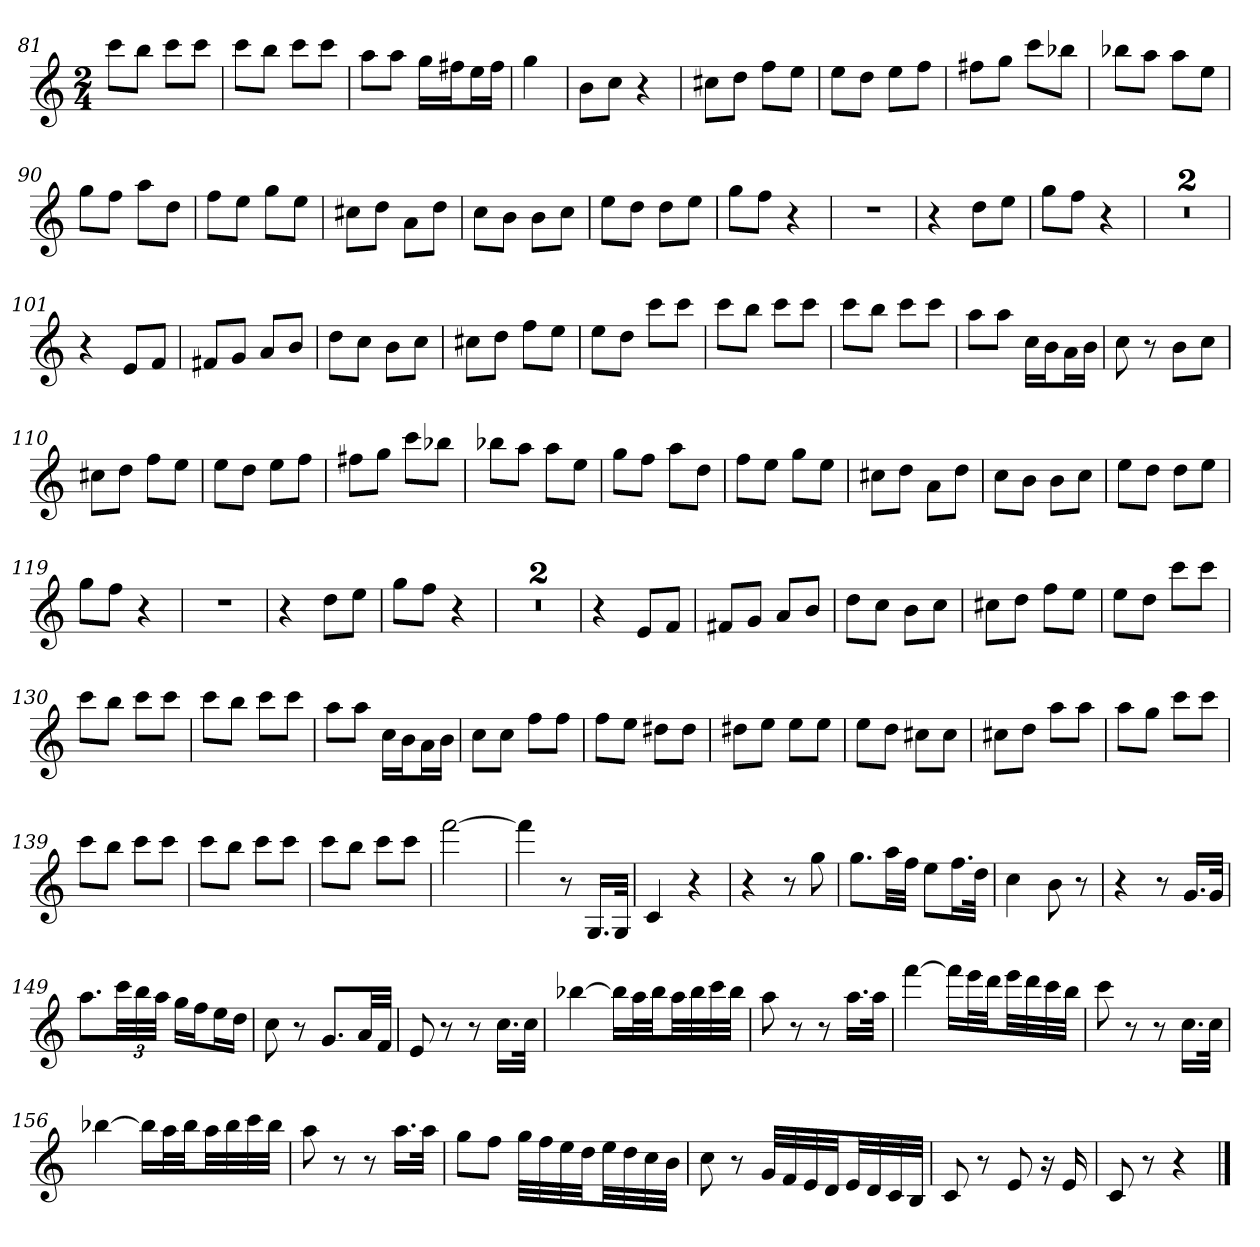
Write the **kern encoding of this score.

**kern
*part1
*staff1
*clefG2
*k[]
*C:
*M2/4
=81
8ccc\L
8bb\J
8ccc\L
8ccc\J
=82
8ccc\L
8bb\J
8ccc\L
8ccc\J
=83
8aa\L
8aa\J
16gg\LL
16ff#X\J
16ee\L
16ff#\JJ
=84
4gg
=85
8b\L
8cc\J
4r
=86
8cc#X\L
8dd\J
8ff\L
8ee\J
=87
8ee\L
8dd\J
8ee\L
8ff\J
=88
8ff#X\L
8gg\J
8ccc\L
8bb-X\J
=89
8bb-X\L
8aa\J
8aa\L
8ee\J
=90
8gg\L
8ff\J
8aa\L
8dd\J
=91
8ff\L
8ee\J
8gg\L
8ee\J
=92
8cc#X\L
8dd\J
8a\L
8dd\J
=93
8cc\L
8b\J
8b\L
8cc\J
=94
8ee\L
8dd\J
8dd\L
8ee\J
=95
8gg\L
8ff\J
4r
=96
2r
=97
4r
8dd\L
8ee\J
=98
8gg\L
8ff\J
4r
=99
2r
=100
2r
=101
4r
8e/L
8f/J
=102
8f#X/L
8g/J
8a/L
8b/J
=103
8dd\L
8cc\J
8b\L
8cc\J
=104
8cc#X\L
8dd\J
8ff\L
8ee\J
=105
8ee\L
8dd\J
8ccc\L
8ccc\J
=106
8ccc\L
8bb\J
8ccc\L
8ccc\J
=107
8ccc\L
8bb\J
8ccc\L
8ccc\J
=108
8aa\L
8aa\J
16cc\LL
16b\J
16a\L
16b\JJ
=109
8cc
8r
8b\L
8cc\J
=110
8cc#X\L
8dd\J
8ff\L
8ee\J
=111
8ee\L
8dd\J
8ee\L
8ff\J
=112
8ff#X\L
8gg\J
8ccc\L
8bb-X\J
=113
8bb-X\L
8aa\J
8aa\L
8ee\J
=114
8gg\L
8ff\J
8aa\L
8dd\J
=115
8ff\L
8ee\J
8gg\L
8ee\J
=116
8cc#X\L
8dd\J
8a\L
8dd\J
=117
8cc\L
8b\J
8b\L
8cc\J
=118
8ee\L
8dd\J
8dd\L
8ee\J
=119
8gg\L
8ff\J
4r
=120
2r
=121
4r
8dd\L
8ee\J
=122
8gg\L
8ff\J
4r
=123
2r
=124
2r
=125
4r
8e/L
8f/J
=126
8f#X/L
8g/J
8a/L
8b/J
=127
8dd\L
8cc\J
8b\L
8cc\J
=128
8cc#X\L
8dd\J
8ff\L
8ee\J
=129
8ee\L
8dd\J
8ccc\L
8ccc\J
=130
8ccc\L
8bb\J
8ccc\L
8ccc\J
=131
8ccc\L
8bb\J
8ccc\L
8ccc\J
=132
8aa\L
8aa\J
16cc\LL
16b\J
16a\L
16b\JJ
=133
8cc\L
8cc\J
8ff\L
8ff\J
=134
8ff\L
8ee\J
8dd#X\L
8dd#\J
=135
8dd#X\L
8ee\J
8ee\L
8ee\J
=136
8ee\L
8dd\J
8cc#X\L
8cc#\J
=137
8cc#X\L
8dd\J
8aa\L
8aa\J
=138
8aa\L
8gg\J
8ccc\L
8ccc\J
=139
8ccc\L
8bb\J
8ccc\L
8ccc\J
=140
8ccc\L
8bb\J
8ccc\L
8ccc\J
=141
8ccc\L
8bb\J
8ccc\L
8ccc\J
=142
[2fff
=143
4fff]
8r
16.G/LL
32G/JJk
=144
4c
4r
=145
4r
8r
8gg
=146
8.gg\L
32aa\LL
32ff\JJJ
8ee\L
16.ff\L
32dd\JJk
=147
4cc
8b
8r
=148
4r
8r
16.g/LL
32g/JJk
=149
8.aa\L
48ccc\LL
48bb\
48aa\JJJ
16gg\LL
16ff\J
16ee\L
16dd\JJ
=150
8cc
8r
8.g/L
32a/LL
32f/JJJ
=151
8e
8r
8r
16.cc\LL
32cc\JJk
=152
[4bb-X
16bb-\LL]
32aa\L
32bb-\JJ
32aa\LL
32bb-\
32ccc\
32bb-\JJJ
=153
8aa
8r
8r
16.aa\LL
32aa\JJk
=154
[4fff
16fff\LL]
32eee\L
32ddd\JJ
32eee\LL
32ddd\
32ccc\
32bb\JJJ
=155
8ccc
8r
8r
16.cc\LL
32cc\JJk
=156
[4bb-X
16bb-\LL]
32aa\L
32bb-\JJ
32aa\LL
32bb-\
32ccc\
32bb-\JJJ
=157
8aa
8r
8r
16.aa\LL
32aa\JJk
=158
8gg\L
8ff\J
32gg\LLL
32ff\
32ee\
32dd\JJ
32ee\LL
32dd\
32cc\
32b\JJJ
=159
8cc
8r
32g/LLL
32f/
32e/
32d/JJ
32e/LL
32d/
32c/
32B/JJJ
=160
8c
8r
8e
16r
16e
=161
8c
8r
4r
==
*-
